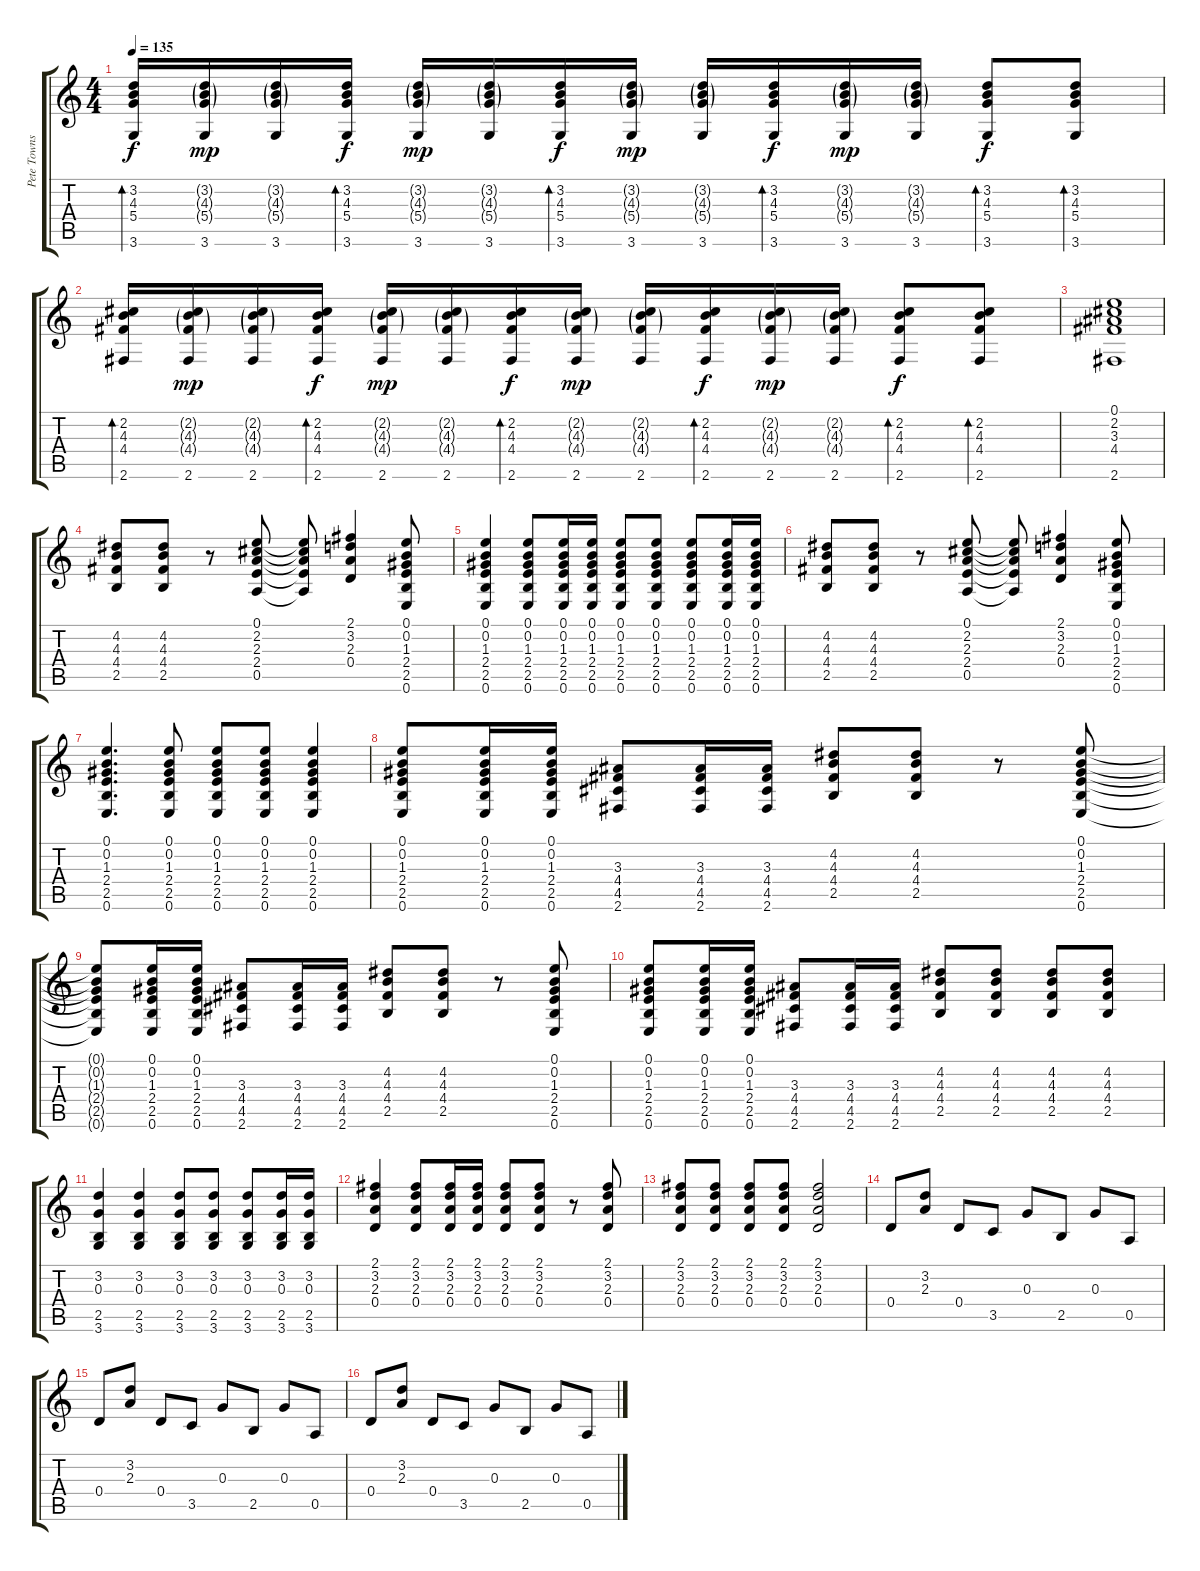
\track ("Pete Townshend" "Pete Towns") {solo instrument electricguitarclean}
\staff {score tabs}
\tuning (E4 B3 G3 D3 A2 E2) {hide}
\ts (4 4)
\tempo 135
\clef g2
\ks c
(3.2 4.3 5.4 3.6).16{bd 480 dy f} (3.2{g} 4.3{g} 5.4{g} 3.6).16{dy mp} (3.2{g} 4.3{g} 5.4{g} 3.6).16 (3.2 4.3 5.4 3.6).16{bd 480 dy f} (3.2{g} 4.3{g} 5.4{g} 3.6).16{dy mp} (3.2{g} 4.3{g} 5.4{g} 3.6).16 (3.2 4.3 5.4 3.6).16{bd 480 dy f} (3.2{g} 4.3{g} 5.4{g} 3.6).16{dy mp} (3.2{g} 4.3{g} 5.4{g} 3.6).16 (3.2 4.3 5.4 3.6).16{bd 480 dy f} (3.2{g} 4.3{g} 5.4{g} 3.6).16{dy mp} (3.2{g} 4.3{g} 5.4{g} 3.6).16 (3.2 4.3 5.4 3.6).8{bd 480 dy f} (3.2 4.3 5.4 3.6).8{bd 480} |
(2.2 4.3 4.4 2.6).16{bd 480} (2.2{g} 4.3{g} 4.4{g} 2.6).16{dy mp} (2.2{g} 4.3{g} 4.4{g} 2.6).16 (2.2 4.3 4.4 2.6).16{bd 480 dy f} (2.2{g} 4.3{g} 4.4{g} 2.6).16{dy mp} (2.2{g} 4.3{g} 4.4{g} 2.6).16 (2.2 4.3 4.4 2.6).16{bd 480 dy f} (2.2{g} 4.3{g} 4.4{g} 2.6).16{dy mp} (2.2{g} 4.3{g} 4.4{g} 2.6).16 (2.2 4.3 4.4 2.6).16{bd 480 dy f} (2.2{g} 4.3{g} 4.4{g} 2.6).16{dy mp} (2.2{g} 4.3{g} 4.4{g} 2.6).16 (2.2 4.3 4.4 2.6).8{bd 480 dy f} (2.2 4.3 4.4 2.6).8{bd 480} |
(0.1 2.2 3.3 4.4 2.6).1 |
(4.2 4.3 4.4 2.5).8 (4.2 4.3 4.4 2.5).8 r.8 (0.1 2.2 2.3 2.4 0.5).8 (0.1{t} 2.2{t} 2.3{t} 2.4{t} 0.5{t}).8 (2.1 3.2 2.3 0.4).4 (0.1 0.2 1.3 2.4 2.5 0.6).8 |
(0.1 0.2 1.3 2.4 2.5 0.6).4 (0.1 0.2 1.3 2.4 2.5 0.6).8 (0.1 0.2 1.3 2.4 2.5 0.6).16 (0.1 0.2 1.3 2.4 2.5 0.6).16 (0.1 0.2 1.3 2.4 2.5 0.6).8 (0.1 0.2 1.3 2.4 2.5 0.6).8 (0.1 0.2 1.3 2.4 2.5 0.6).8 (0.1 0.2 1.3 2.4 2.5 0.6).16 (0.1 0.2 1.3 2.4 2.5 0.6).16 |
(4.2 4.3 4.4 2.5).8 (4.2 4.3 4.4 2.5).8 r.8 (0.1 2.2 2.3 2.4 0.5).8 (0.1{t} 2.2{t} 2.3{t} 2.4{t} 0.5{t}).8 (2.1 3.2 2.3 0.4).4 (0.1 0.2 1.3 2.4 2.5 0.6).8 |
(0.1 0.2 1.3 2.4 2.5 0.6).4{d} (0.1 0.2 1.3 2.4 2.5 0.6).8 (0.1 0.2 1.3 2.4 2.5 0.6).8 (0.1 0.2 1.3 2.4 2.5 0.6).8 (0.1 0.2 1.3 2.4 2.5 0.6).4 |
(0.1 0.2 1.3 2.4 2.5 0.6).8 (0.1 0.2 1.3 2.4 2.5 0.6).16 (0.1 0.2 1.3 2.4 2.5 0.6).16 (3.3 4.4 4.5 2.6).8 (3.3 4.4 4.5 2.6).16 (3.3 4.4 4.5 2.6).16 (4.2 4.3 4.4 2.5).8 (4.2 4.3 4.4 2.5).8 r.8 (0.1 0.2 1.3 2.4 2.5 0.6).8 |
(0.1{t} 0.2{t} 1.3{t} 2.4{t} 2.5{t} 0.6{t}).8 (0.1 0.2 1.3 2.4 2.5 0.6).16 (0.1 0.2 1.3 2.4 2.5 0.6).16 (3.3 4.4 4.5 2.6).8 (3.3 4.4 4.5 2.6).16 (3.3 4.4 4.5 2.6).16 (4.2 4.3 4.4 2.5).8 (4.2 4.3 4.4 2.5).8 r.8 (0.1 0.2 1.3 2.4 2.5 0.6).8 |
(0.1 0.2 1.3 2.4 2.5 0.6).8 (0.1 0.2 1.3 2.4 2.5 0.6).16 (0.1 0.2 1.3 2.4 2.5 0.6).16 (3.3 4.4 4.5 2.6).8 (3.3 4.4 4.5 2.6).16 (3.3 4.4 4.5 2.6).16 (4.2 4.3 4.4 2.5).8 (4.2 4.3 4.4 2.5).8 (4.2 4.3 4.4 2.5).8 (4.2 4.3 4.4 2.5).8 |
(3.2 0.3 2.5 3.6).4 (3.2 0.3 2.5 3.6).4 (3.2 0.3 2.5 3.6).8 (3.2 0.3 2.5 3.6).8 (3.2 0.3 2.5 3.6).8 (3.2 0.3 2.5 3.6).16 (3.2 0.3 2.5 3.6).16 |
(2.1 3.2 2.3 0.4).4 (2.1 3.2 2.3 0.4).8 (2.1 3.2 2.3 0.4).16 (2.1 3.2 2.3 0.4).16 (2.1 3.2 2.3 0.4).8 (2.1 3.2 2.3 0.4).8 r.8 (2.1 3.2 2.3 0.4).8 |
(2.1 3.2 2.3 0.4).8 (2.1 3.2 2.3 0.4).8 (2.1 3.2 2.3 0.4).8 (2.1 3.2 2.3 0.4).8 (2.1 3.2 2.3 0.4).2 |
0.4.8 (3.2 2.3).8 0.4.8 3.5.8 0.3.8 2.5.8 0.3.8 0.5.8 |
0.4.8 (3.2 2.3).8 0.4.8 3.5.8 0.3.8 2.5.8 0.3.8 0.5.8 |
0.4.8 (3.2 2.3).8 0.4.8 3.5.8 0.3.8 2.5.8 0.3.8 0.5.8
